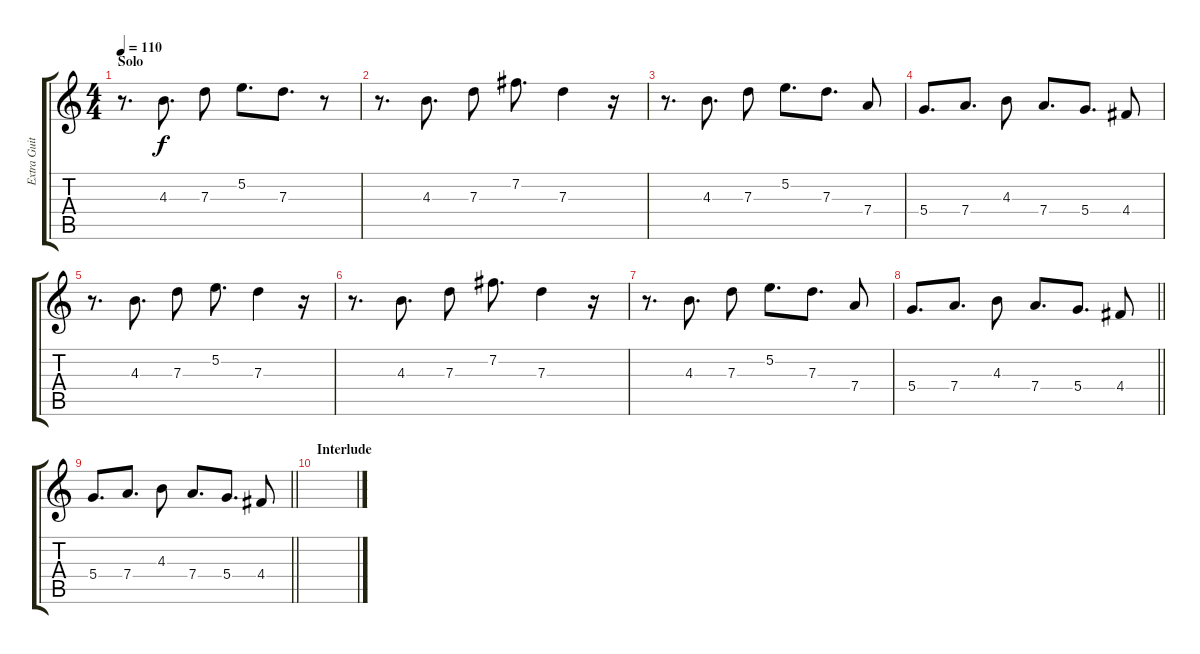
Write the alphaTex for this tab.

\track ("Extra Guitar" "Extra Guit") {instrument distortionguitar}
\staff {score tabs}
\tuning (E4 B3 G3 D3 A2 E2) {hide}
\ts (4 4)
\section ("" "Solo")
\tempo 110
\clef g2
\ks c
r.8{d dy f} 4.3.8{d} 7.3.8 5.2.8{d} 7.3.8{d} r.8 |
r.8{d} 4.3.8{d} 7.3.8 7.2.8{d} 7.3.4 r.16 |
r.8{d} 4.3.8{d} 7.3.8 5.2.8{d} 7.3.8{d} 7.4.8 |
5.4.8{d} 7.4.8{d} 4.3.8 7.4.8{d} 5.4.8{d} 4.4.8 |
r.8{d} 4.3.8{d} 7.3.8 5.2.8{d} 7.3.4 r.16 |
r.8{d} 4.3.8{d} 7.3.8 7.2.8{d} 7.3.4 r.16 |
r.8{d} 4.3.8{d} 7.3.8 5.2.8{d} 7.3.8{d} 7.4.8 |
\barLineRight lightlight
5.4.8{d} 7.4.8{d} 4.3.8 7.4.8{d} 5.4.8{d} 4.4.8 |
\barLineRight lightlight
5.4.8{d} 7.4.8{d} 4.3.8 7.4.8{d} 5.4.8{d} 4.4.8 |
\section ("" "Interlude")
